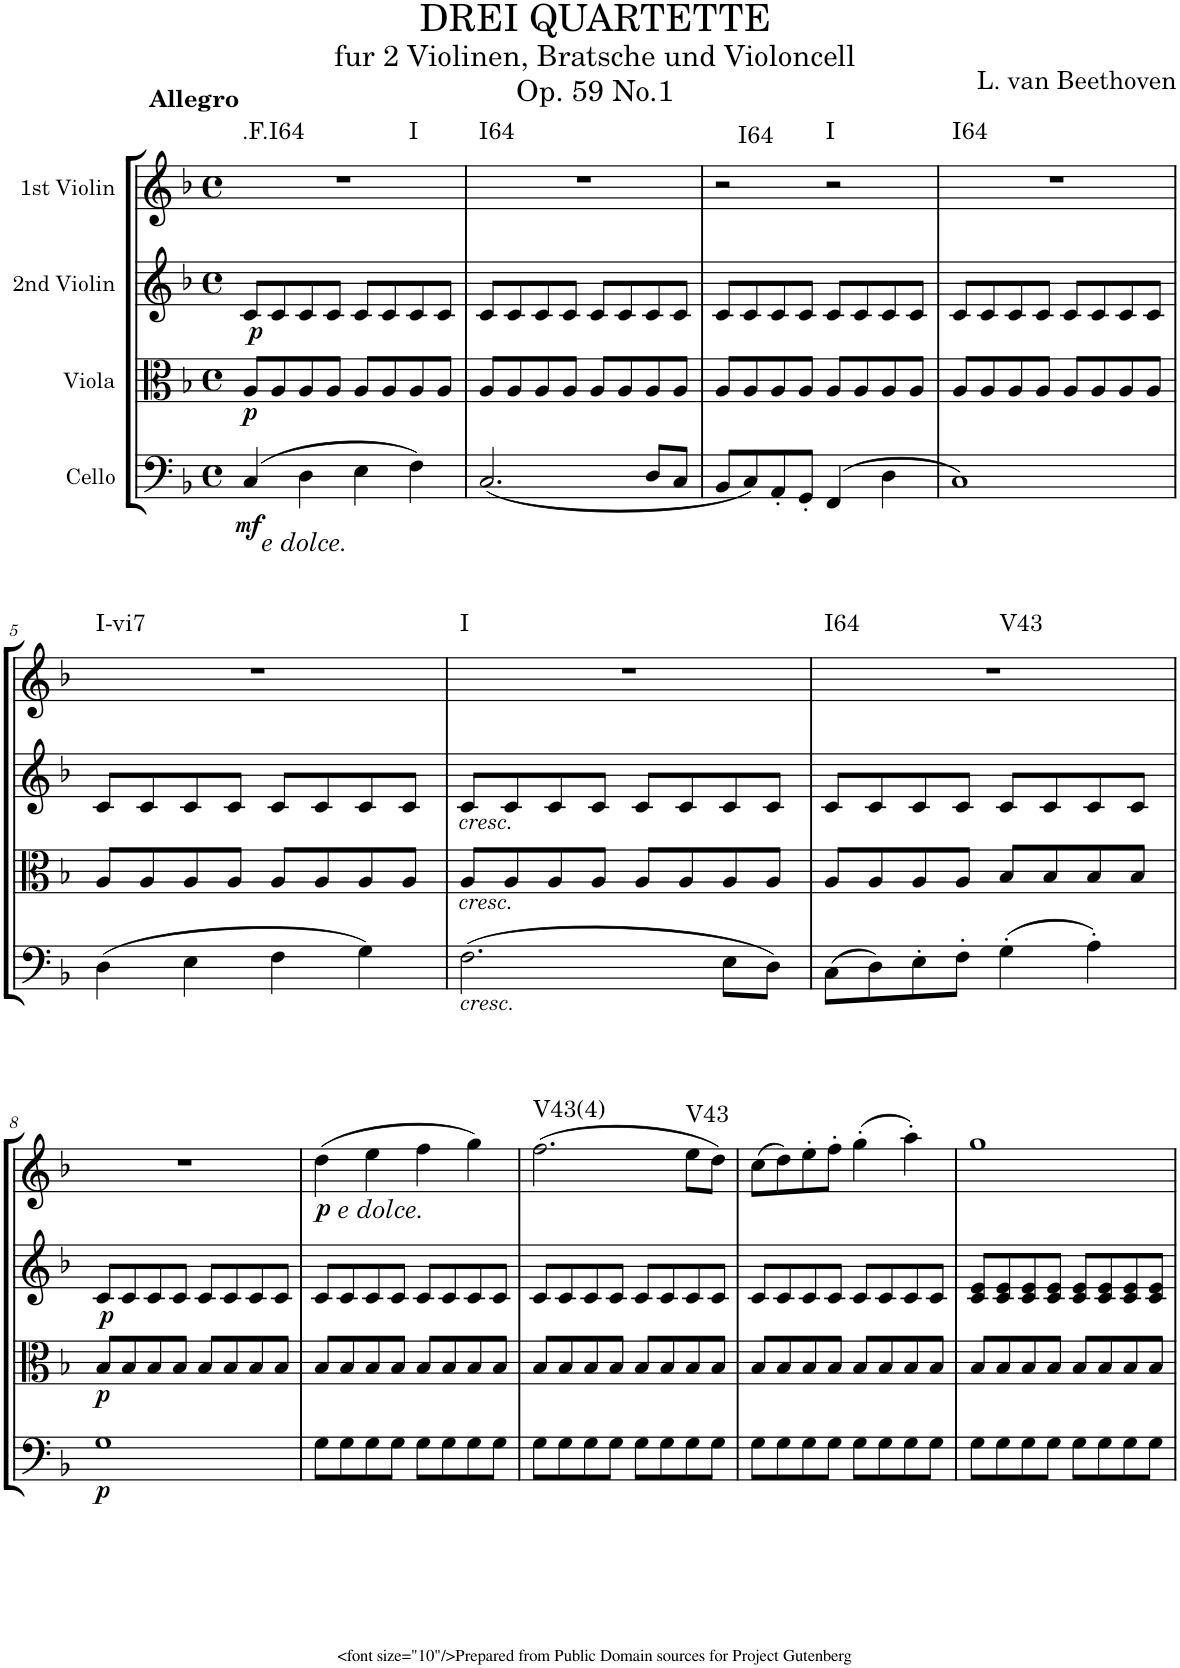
**kern	**dynam	**kern	**dynam	**kern	**kern	**dynam	**harte
*part4	*part4	*part3	*part3	*part2	*part1	*part1	*part1
*staff4	*staff4	*staff3	*staff3	*staff2	*staff1	*staff1	*
*I"Cello	*	*I"Viola	*	*I"2nd Violin	*I"1st Violin	*	*
*	*	*I'Vla	*	*I'Vln	*I'Vln	*	*
*clefF4	*	*clefC3	*	*clefG2	*clefG2	*	*
*k[b-]	*	*k[b-]	*	*k[b-]	*k[b-]	*	*
*M4/4	*	*M4/4	*	*M4/4	*M4/4	*	*
*met(c)	*	*met(c)	*	*met(c)	*met(c)	*	*
=1	=1	=1	=1	=1	=1	=1	=1
!	!	!	!	!	!LO:TX:a:B:t=Allegro	!	!
!LO:TX:b:i:t=e dolce.	!	!	!	!	!	!	!
!	!LO:DY:b	!	!LO:DY:b	!	!	!	!
!	!	!	!LO:DY:n=1:a	!	!	!	!LO:H:n=1:kt=.F.I64
!	!	!	!	!	!	!	!LO:H:n=2:kt=I
(4C/	mf	8A/L	p p	8c/L	1r	.	N N
.	.	8A/	.	8c/	.	.	.
4D\	.	8A/	.	8c/	.	.	.
.	.	8A/J	.	8c/J	.	.	.
4E\	.	8A/L	.	8c/L	.	.	.
.	.	8A/	.	8c/	.	.	.
4F\)	.	8A/	.	8c/	.	.	.
.	.	8A/J	.	8c/J	.	.	.
=2	=2	=2	=2	=2	=2	=2	=2
!	!	!	!	!	!	!	!LO:H:kt=I64
(2.C/	.	8A/L	.	8c/L	1r	.	N
.	.	8A/	.	8c/	.	.	.
.	.	8A/	.	8c/	.	.	.
.	.	8A/J	.	8c/J	.	.	.
.	.	8A/L	.	8c/L	.	.	.
.	.	8A/	.	8c/	.	.	.
8D/L	.	8A/	.	8c/	.	.	.
8C/J	.	8A/J	.	8c/J	.	.	.
=3	=3	=3	=3	=3	=3	=3	=3
!	!	!	!	!	!	!	!LO:H:kt=I64
8BB-/L	.	8A/L	.	8c/L	2r	.	N
8C/)	.	8A/	.	8c/	.	.	.
8AA'/	.	8A/	.	8c/	.	.	.
8GG'/J	.	8A/J	.	8c/J	.	.	.
!	!	!	!	!	!	!	!LO:H:kt=I
(4FF/	.	8A/L	.	8c/L	2r	.	N
.	.	8A/	.	8c/	.	.	.
4D\	.	8A/	.	8c/	.	.	.
.	.	8A/J	.	8c/J	.	.	.
=4	=4	=4	=4	=4	=4	=4	=4
!	!	!	!	!	!	!	!LO:H:kt=I64
1C)	.	8A/L	.	8c/L	1r	.	N
.	.	8A/	.	8c/	.	.	.
.	.	8A/	.	8c/	.	.	.
.	.	8A/J	.	8c/J	.	.	.
.	.	8A/L	.	8c/L	.	.	.
.	.	8A/	.	8c/	.	.	.
.	.	8A/	.	8c/	.	.	.
.	.	8A/J	.	8c/J	.	.	.
!!LO:LB:g=z
=5	=5	=5	=5	=5	=5	=5	=5
!	!	!	!	!	!	!	!LO:H:kt=I-vi7
(4D\	.	8A/L	.	8c/L	1r	.	N
.	.	8A/	.	8c/	.	.	.
4E\	.	8A/	.	8c/	.	.	.
.	.	8A/J	.	8c/J	.	.	.
4F\	.	8A/L	.	8c/L	.	.	.
.	.	8A/	.	8c/	.	.	.
4G\)	.	8A/	.	8c/	.	.	.
.	.	8A/J	.	8c/J	.	.	.
=6	=6	=6	=6	=6	=6	=6	=6
!	!	!	!	!LO:TX:b:i:t=cresc.	!	!	!
!	!	!LO:TX:b:i:t=cresc.	!	!	!	!	!
!LO:TX:b:i:t=cresc.	!	!	!	!	!	!	!LO:H:kt=I
(2.F\	.	8A/L	.	8c/L	1r	.	N
.	.	8A/	.	8c/	.	.	.
.	.	8A/	.	8c/	.	.	.
.	.	8A/J	.	8c/J	.	.	.
.	.	8A/L	.	8c/L	.	.	.
.	.	8A/	.	8c/	.	.	.
8E\L	.	8A/	.	8c/	.	.	.
8D\J)	.	8A/J	.	8c/J	.	.	.
=7	=7	=7	=7	=7	=7	=7	=7
!	!	!	!	!	!	!	!LO:H:n=1:kt=I64
!	!	!	!	!	!	!	!LO:H:n=2:kt=V43
(8C\L	.	8A/L	.	8c/L	1r	.	N N
8D\)	.	8A/	.	8c/	.	.	.
8E'\	.	8A/	.	8c/	.	.	.
8F'\J	.	8A/J	.	8c/J	.	.	.
(4G'\	.	8B-/L	.	8c/L	.	.	.
.	.	8B-/	.	8c/	.	.	.
4A'\)	.	8B-/	.	8c/	.	.	.
.	.	8B-/J	.	8c/J	.	.	.
!!LO:LB:g=z
=8	=8	=8	=8	=8	=8	=8	=8
!	!LO:DY:b	!	!LO:DY:b	!	!	!	!
!	!	!	!LO:DY:n=1:a	!	!	!	!
1G	p	8B-/L	p p	8c/L	1r	.	.
.	.	8B-/	.	8c/	.	.	.
.	.	8B-/	.	8c/	.	.	.
.	.	8B-/J	.	8c/J	.	.	.
.	.	8B-/L	.	8c/L	.	.	.
.	.	8B-/	.	8c/	.	.	.
.	.	8B-/	.	8c/	.	.	.
.	.	8B-/J	.	8c/J	.	.	.
=9	=9	=9	=9	=9	=9	=9	=9
!	!	!	!	!	!LO:TX:b:i:t=e dolce.	!	!
!	!	!	!	!	!	!LO:DY:b	!
8G\L	.	8B-/L	.	8c/L	(4dd\	p	.
8G\	.	8B-/	.	8c/	.	.	.
8G\	.	8B-/	.	8c/	4ee\	.	.
8G\J	.	8B-/J	.	8c/J	.	.	.
8G\L	.	8B-/L	.	8c/L	4ff\	.	.
8G\	.	8B-/	.	8c/	.	.	.
8G\	.	8B-/	.	8c/	4gg\)	.	.
8G\J	.	8B-/J	.	8c/J	.	.	.
=10	=10	=10	=10	=10	=10	=10	=10
!	!	!	!	!	!	!	!LO:H:kt=V43(4)
8G\L	.	8B-/L	.	8c/L	(2.ff\	.	N
8G\	.	8B-/	.	8c/	.	.	.
8G\	.	8B-/	.	8c/	.	.	.
8G\J	.	8B-/J	.	8c/J	.	.	.
8G\L	.	8B-/L	.	8c/L	.	.	.
8G\	.	8B-/	.	8c/	.	.	.
!	!	!	!	!	!	!	!LO:H:kt=V43
8G\	.	8B-/	.	8c/	8ee\L	.	N
8G\J	.	8B-/J	.	8c/J	8dd\J)	.	.
=11	=11	=11	=11	=11	=11	=11	=11
8G\L	.	8B-/L	.	8c/L	(8cc\L	.	.
8G\	.	8B-/	.	8c/	8dd\)	.	.
8G\	.	8B-/	.	8c/	8ee'\	.	.
8G\J	.	8B-/J	.	8c/J	8ff'\J	.	.
8G\L	.	8B-/L	.	8c/L	(4gg'\	.	.
8G\	.	8B-/	.	8c/	.	.	.
8G\	.	8B-/	.	8c/	4aa'\)	.	.
8G\J	.	8B-/J	.	8c/J	.	.	.
=12	=12	=12	=12	=12	=12	=12	=12
8G\L	.	8B-/L	.	8c/ 8e/L	1gg	.	.
8G\	.	8B-/	.	8c/ 8e/	.	.	.
8G\	.	8B-/	.	8c/ 8e/	.	.	.
8G\J	.	8B-/J	.	8c/ 8e/J	.	.	.
8G\L	.	8B-/L	.	8c/ 8e/L	.	.	.
8G\	.	8B-/	.	8c/ 8e/	.	.	.
8G\	.	8B-/	.	8c/ 8e/	.	.	.
8G\J	.	8B-/J	.	8c/ 8e/J	.	.	.
=	=	=	=	=	=	=	=
*-	*-	*-	*-	*-	*-	*-	*-
